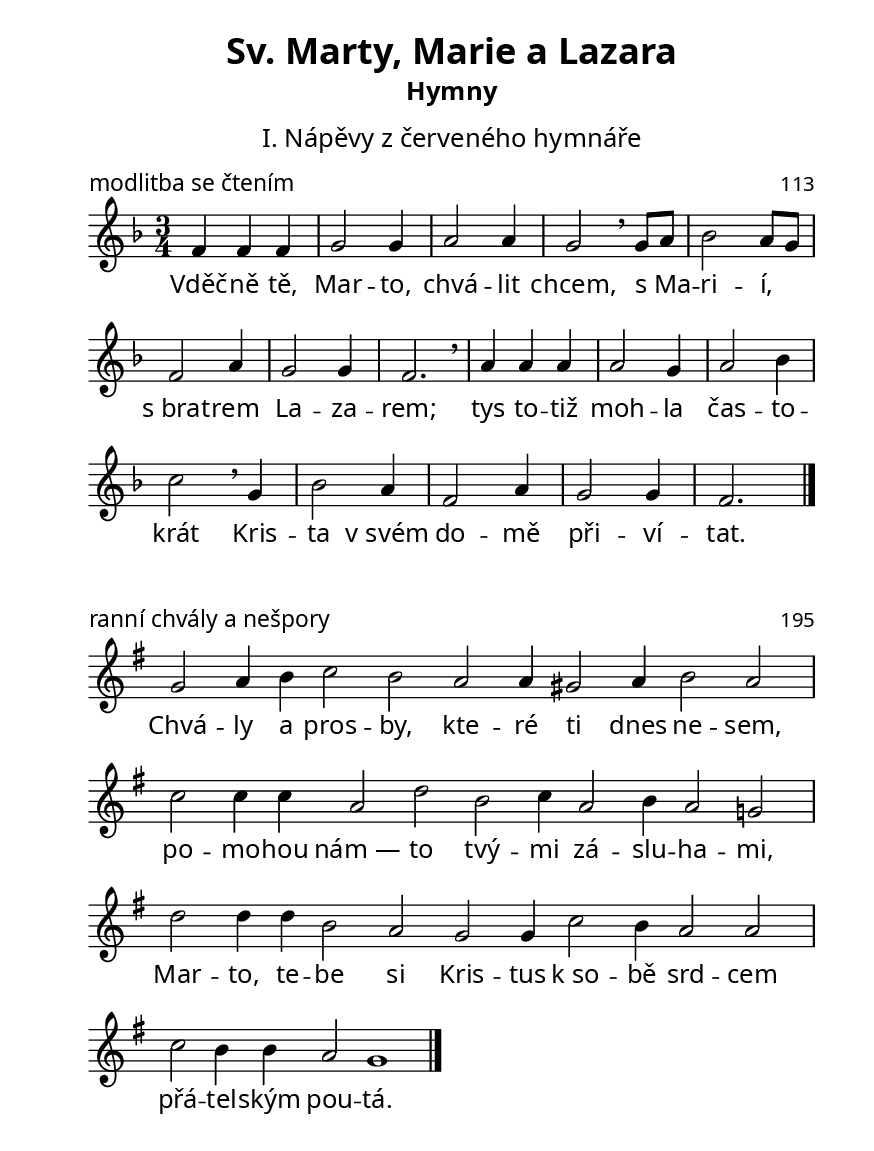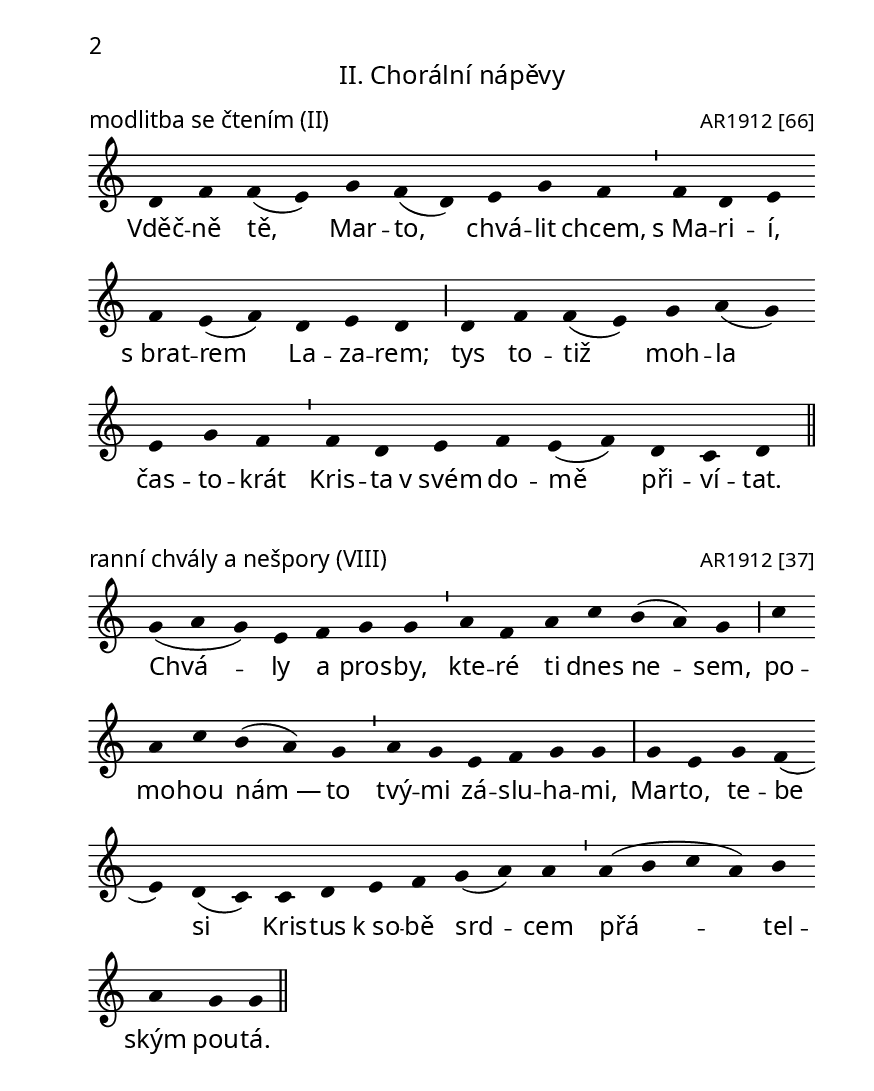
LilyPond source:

\version "2.19.16"

\include "../spolecne.ly"
\version "2.18.0"
% page style similar to that of the official Czech Divine Office hymnal

\paper {
  #(set-paper-size "a5")

  top-margin = 1\cm
  bottom-margin = 1\cm
  right-margin = 1\cm
  left-margin = 1.5\cm
}

\layout {
  indent = 0\cm
  ragged-last = ##f

  \override BreathingSign.Y-offset = 1 % placement common in Czech hymnals
  % TODO: the usual Czech breathe sign shape
}

\header {
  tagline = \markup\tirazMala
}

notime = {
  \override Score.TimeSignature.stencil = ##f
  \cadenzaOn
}


% revert global settings from spolecne/choral.ly
\layout {
  \context {
    \Staff

    \remove Custos_engraver
    \revert Clef.break-visibility
  }
}

\header {
  title = "Sv. Marty, Marie a Lazara"
  subtitle = "Hymny"
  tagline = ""
}

\markup\fill-line\large{
  ""
  "I. Nápěvy z červeného hymnáře"
  ""
}

\score {
  \relative c' {
    \key f \major
    \time 3/4
    \autoBeamOff
    f4 f f g2 g4 a2 a4 g2 \breathe
    g8[ a] bes2 a8[ g] f2 a4 g2 g4 f2. \breathe |
    a4 a a a2 g4 a2 bes4 c2 \breathe
    g4 bes2 a4 f2 a4 g2 g4 f2. \bar "|."
  }
  \addlyrics {
    Vděč -- ně tě, Mar -- to, chvá -- lit chcem,
    s_Ma -- ri -- í, s_brat -- rem La -- za -- rem;
    tys to -- tiž moh -- la čas -- to -- krát
    Kris -- ta v_svém do -- mě při -- ví -- tat.
  }
  \header {
    quid = "hymnus"
    fons_externus = "113" % číslo nápěvu v červeném hymnáři
    id = "mc"
    piece = "modlitba se čtením"
  }
}

\score {
  \relative c'' {
    \key g \major
    \notime
    g2 a4 b c2 b a a4 gis2 a4 b2 a \bar "|"
    c2 c4 c a2 d b c4 a2 b4 a2 g \bar "|"
    d'2 d4 d b2 a g g4 c2 b4 a2 a \bar "|" \break
    c2 b4 b a2 g1 \bar "|."
  }
  \addlyrics {
    Chvá -- ly a pros -- by, kte -- ré ti dnes ne -- sem,
    po -- mo -- hou nám_— to tvý -- mi zá -- slu -- ha -- mi,
    Mar -- to, te -- be si Kris -- tus k_so -- bě srd -- cem
    přá -- tel -- ským pou -- tá.
  }
  \header {
    quid = "hymnus"
    fons_externus = "195" % číslo nápěvu v červeném hymnáři
    id = "rch"
    piece = "ranní chvály a nešpory"
  }
  \layout {
    ragged-last = ##t
  }
}

\pageBreak
\markup\fill-line\large{
  ""
  "II. Chorální nápěvy"
  ""
}

\score {
  \relative c' {
    \choralniRezim
    d4 f f( e) g f( d) e g f \barMin
    f d e f e( f) d e d \barMaior
    d f f( e) g a( g) e g f \barMin
    f d e f e( f) d c d \barFinalis
  }
  \addlyrics {
    Vděč -- ně tě, Mar -- to, chvá -- lit chcem,
    s_Ma -- ri -- í, s_brat -- rem La -- za -- rem;
    tys to -- tiž moh -- la čas -- to -- krát
    Kris -- ta v_svém do -- mě při -- ví -- tat.
  }
  \header {
    quid = "hymnus"
    fons_externus = "AR1912 [66]"
    modus = "II"
    placet = "2 zkusit najít nápěv, který bude s daným českým textem
    znít o něco méně exoticky (Martoo, bratreem, totiiž, doměě -
    občas se to snese, ale v téhle koncentraci už je to moc)"
    id = "mc-ch"
    titulus = "modlitba se čtením"
    piece = \markup\sestavTitulekRespII
  }
}

\score {
  \relative c'' {
    \choralniRezim
    g4( a g) e f g g \barMin a f a c b( a) g \barMaior
    c a c b( a) g \barMin a g e f g g \barMax
    g e g f( e) d( c) c d e f g( a) a \barMin
    a( b c a) b a g g \barFinalis
  }
  \addlyrics {
    Chvá -- ly a pros -- by, kte -- ré ti dnes ne -- sem,
    po -- mo -- hou nám_— to tvý -- mi zá -- slu -- ha -- mi,
    Mar -- to, te -- be si Kris -- tus k_so -- bě srd -- cem
    přá -- tel -- ským pou -- tá.
  }
  \header {
    quid = "hymnus"
    fons_externus = "AR1912 [37]"
    modus = "VIII"
    placet = "3 nesedí rytmicky - daný nápěv má dvě dlouhé
    na konci druhého a čtvrtého verše, což v českém textu obvykle spíš
    není dáno a i když asi jde zazpívat tak, aby to znělo tolerovatelně,
    je to citelně neideální a k lidovému zpěvu nevlídné"
    id = "rch-ch"
    titulus = "ranní chvály a nešpory"
    piece = \markup\sestavTitulekRespII
  }
  \layout {
    ragged-last = ##t
  }
}
